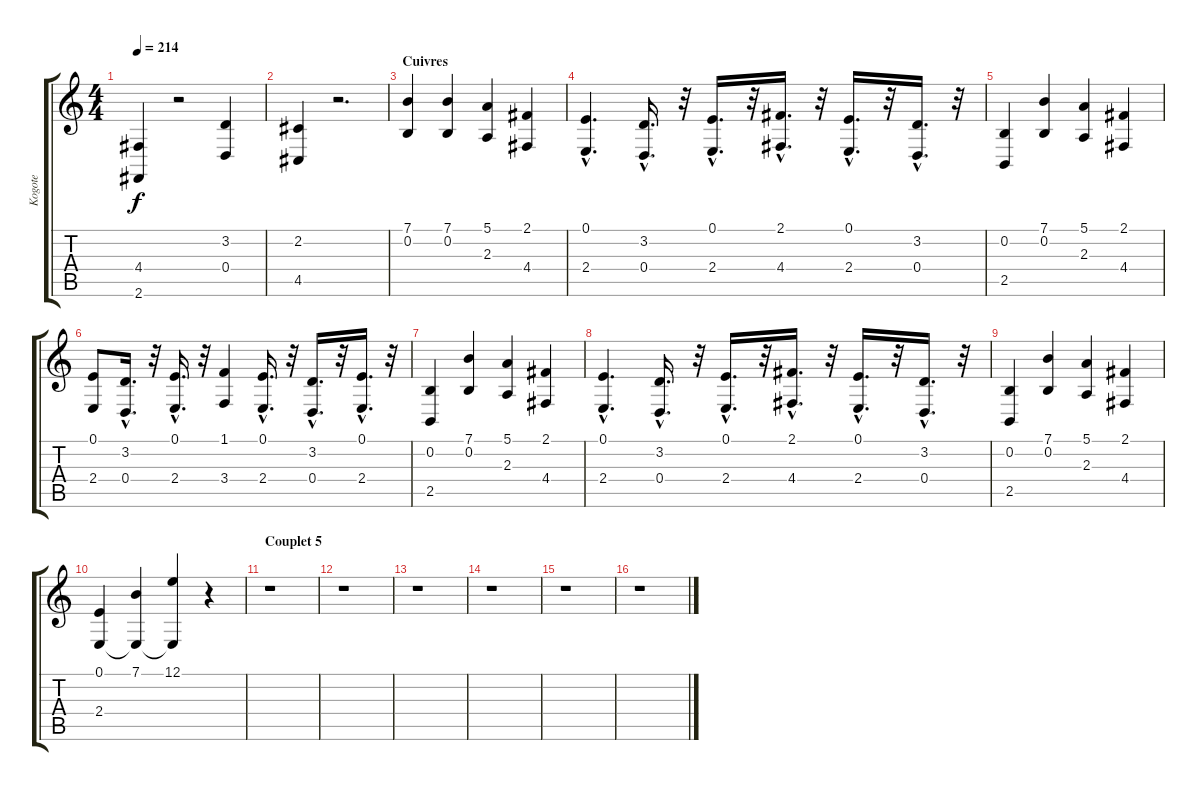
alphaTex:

\track ("Kogote" "Kogote") {instrument brasssection}
\staff {score tabs}
\tuning (E4 B3 G3 D3 A2 E2) {hide}
\ts (4 4)
\tempo 214
\clef g2
\ks c
(4.4 2.6).4{dy f} r.2 (3.2 0.4).4 |
(2.2 4.5).4 r.2{d} |
\section ("" "Cuivres")
(7.1 0.2).4 (7.1 0.2).4 (5.1 2.3).4 (2.1 4.4).4 |
(0.1{hac} 2.4{hac}).4{d} (3.2{hac} 0.4{hac}).16{d} r.32 (0.1{hac} 2.4{hac}).16{d} r.32 (2.1{hac} 4.4{hac}).16{d} r.32 (0.1{hac} 2.4{hac}).16{d} r.32 (3.2{hac} 0.4{hac}).16{d} r.32 |
(0.2 2.5).4 (7.1 0.2).4 (5.1 2.3).4 (2.1 4.4).4 |
(0.1 2.4).8 (3.2{hac} 0.4{hac}).16{d} r.32 (0.1{hac} 2.4{hac}).16{d} r.32 (1.1 3.4).4 (0.1{hac} 2.4{hac}).16{d} r.32 (3.2{hac} 0.4{hac}).16{d} r.32 (0.1{hac} 2.4{hac}).16{d} r.32 |
(0.2 2.5).4 (7.1 0.2).4 (5.1 2.3).4 (2.1 4.4).4 |
(0.1{hac} 2.4{hac}).4{d} (3.2{hac} 0.4{hac}).16{d} r.32 (0.1{hac} 2.4{hac}).16{d} r.32 (2.1{hac} 4.4{hac}).16{d} r.32 (0.1{hac} 2.4{hac}).16{d} r.32 (3.2{hac} 0.4{hac}).16{d} r.32 |
(0.2 2.5).4 (7.1 0.2).4 (5.1 2.3).4 (2.1 4.4).4 |
(0.1 2.4).4 (7.1 2.4{t}).4 (12.1 2.4{t}).4 r.4 |
\section ("" "Couplet 5")
r.1 |
r.1 |
r.1 |
r.1 |
r.1 |
r.1
